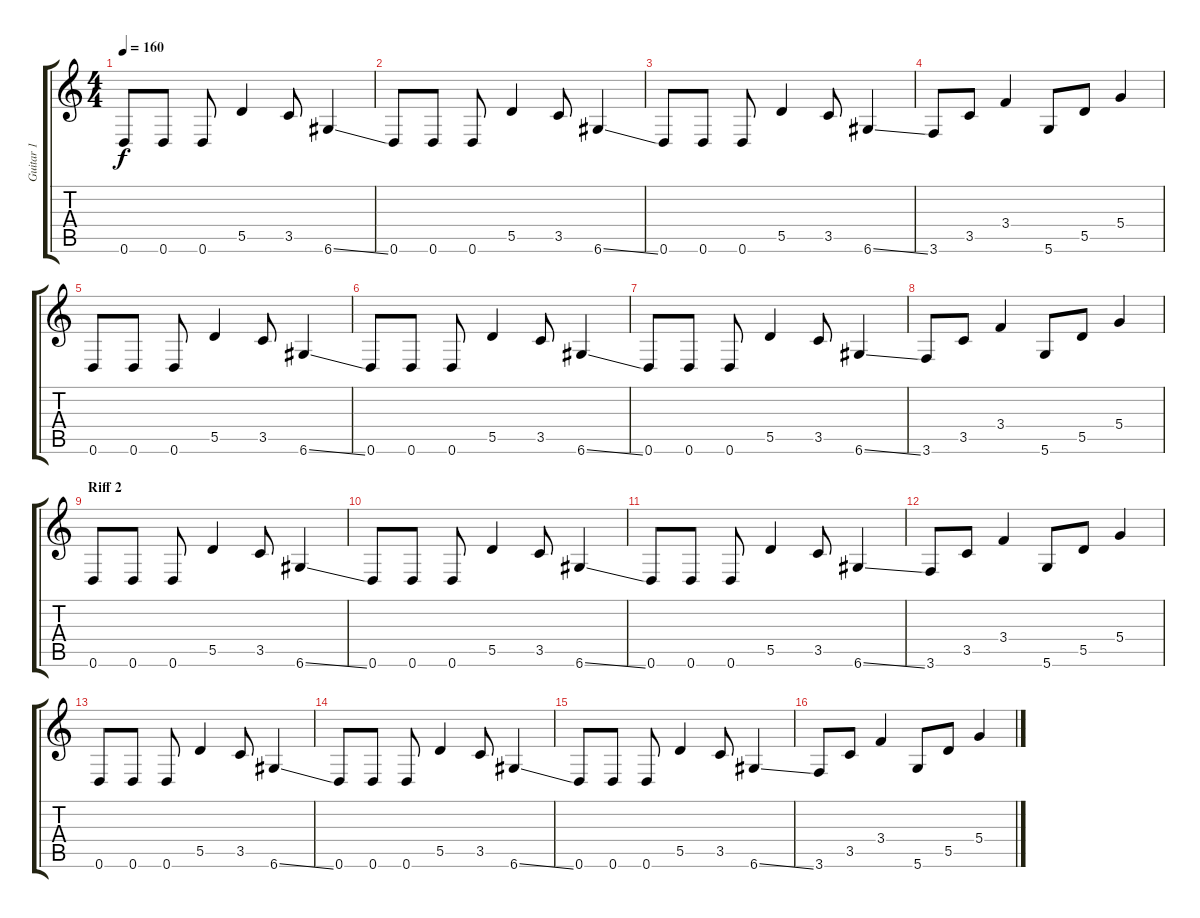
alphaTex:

\track ("Guitar 1" "Guitar 1") {instrument overdrivenguitar}
\staff {score tabs}
\tuning (E4 B3 G3 D3 A2 D2) {hide}
\ts (4 4)
\tempo 160
\clef g2
\ks c
0.6.8{dy f} 0.6.8 0.6.8 5.5.4 3.5.8 6.6{ss}.4 |
0.6.8 0.6.8 0.6.8 5.5.4 3.5.8 6.6{ss}.4 |
0.6.8 0.6.8 0.6.8 5.5.4 3.5.8 6.6{ss}.4 |
3.6.8 3.5.8 3.4.4 5.6.8 5.5.8 5.4.4 |
0.6.8 0.6.8 0.6.8 5.5.4 3.5.8 6.6{ss}.4 |
0.6.8 0.6.8 0.6.8 5.5.4 3.5.8 6.6{ss}.4 |
0.6.8 0.6.8 0.6.8 5.5.4 3.5.8 6.6{ss}.4 |
3.6.8 3.5.8 3.4.4 5.6.8 5.5.8 5.4.4 |
\section ("" "Riff 2")
0.6.8 0.6.8 0.6.8 5.5.4 3.5.8 6.6{ss}.4 |
0.6.8 0.6.8 0.6.8 5.5.4 3.5.8 6.6{ss}.4 |
0.6.8 0.6.8 0.6.8 5.5.4 3.5.8 6.6{ss}.4 |
3.6.8 3.5.8 3.4.4 5.6.8 5.5.8 5.4.4 |
0.6.8 0.6.8 0.6.8 5.5.4 3.5.8 6.6{ss}.4 |
0.6.8 0.6.8 0.6.8 5.5.4 3.5.8 6.6{ss}.4 |
0.6.8 0.6.8 0.6.8 5.5.4 3.5.8 6.6{ss}.4 |
3.6.8 3.5.8 3.4.4 5.6.8 5.5.8 5.4.4
